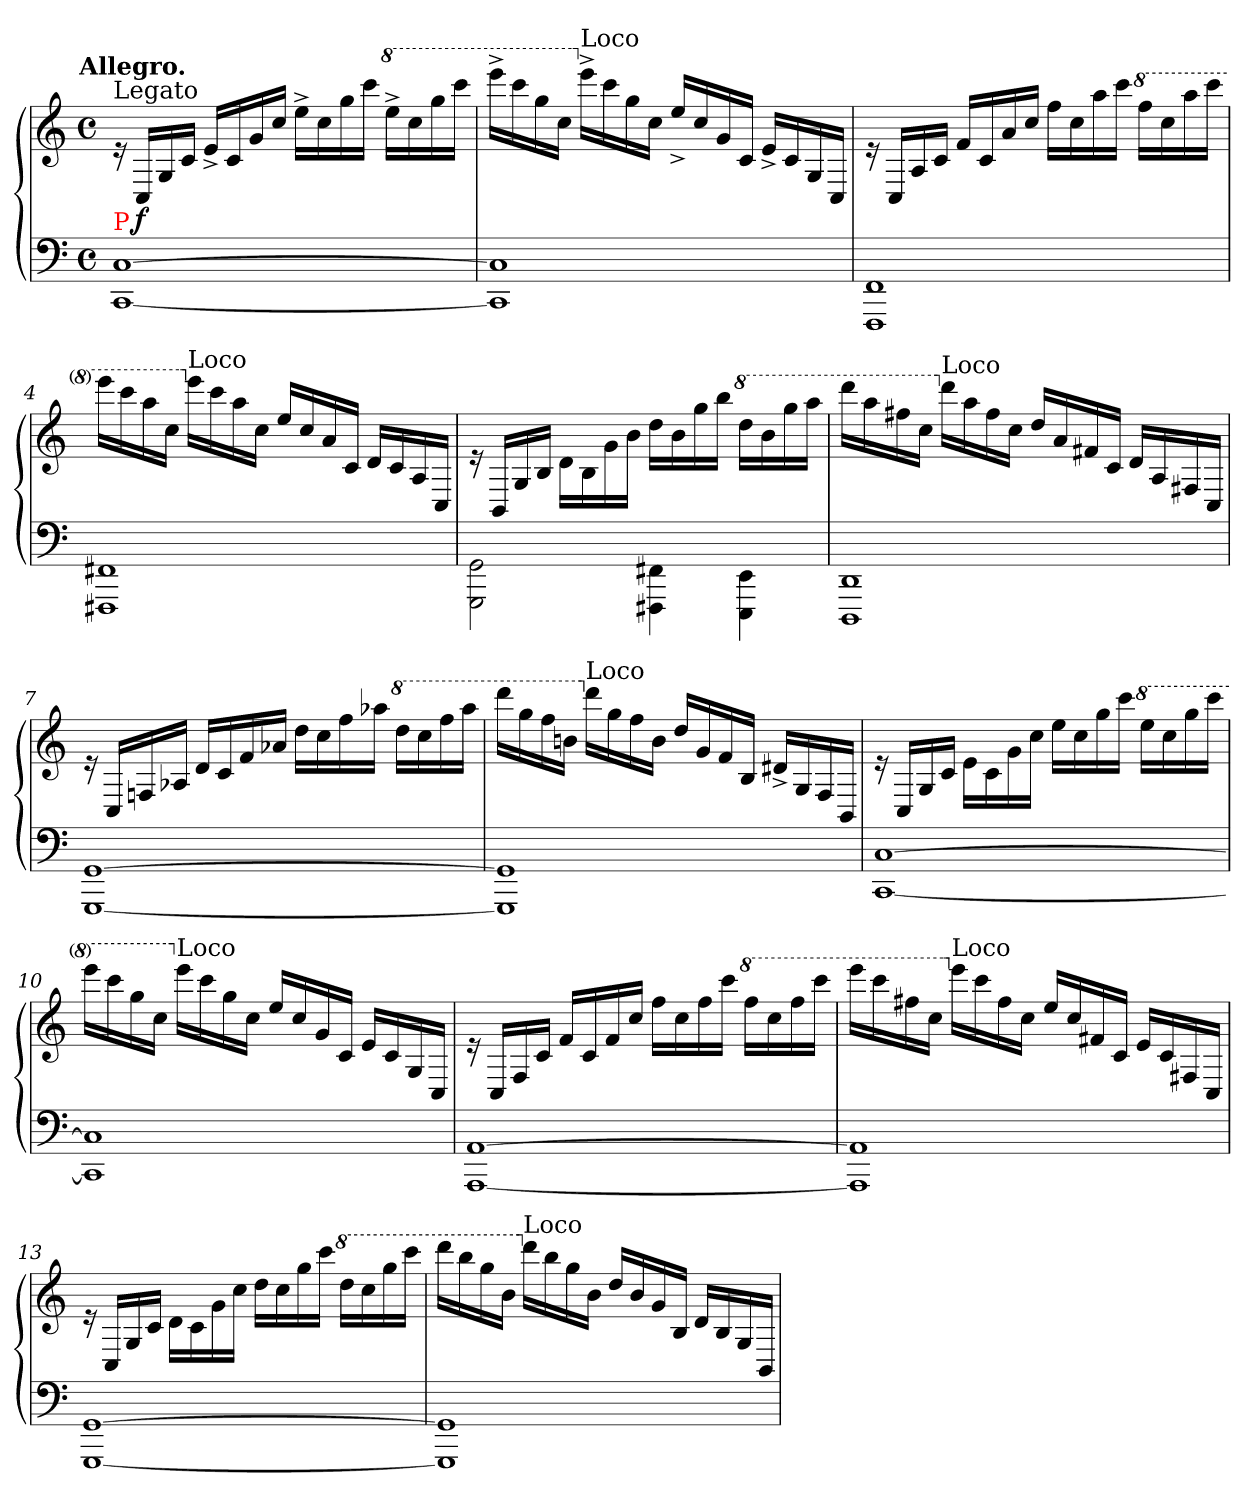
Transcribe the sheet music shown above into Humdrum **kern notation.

**kern	**kern	**dynam
*part1	*part1	*part1
*staff2	*staff1	*staff1/2
*clefF4	*clefG2	*
*k[]	*k[]	*
*C:	*C:	*
!!LO:TX:omd:t=Allegro.
*M4/4	*M4/4	*
*met(c)	*met(c)	*
*MM176	*MM176	*
=1	=1	=1
!	!LO:TX:a:t=Legato	!
!LO:TX:a:color=red:t=P	!	!
[1C [1CC	16re	.
.	16C/LL	f
.	16G/	.
.	16c/JJ	.
.	16e^<LL	.
.	16c	.
.	16g	.
.	16ccJJ	.
.	16ee^>LL	.
.	16cc	.
.	16gg	.
.	16cccJJ	.
*	*8va	*
.	16eee^>LL	.
.	16ccc\	.
.	16ggg	.
.	16ccccJJ	.
=2	=2	=2
1C] 1CC]	16eeee^<\LL	.
.	16cccc	.
.	16ggg	.
.	16cccJJ	.
*	*X8va	*
!	!LO:TX:a:t=Loco	!
.	16eee^<LL	.
.	16ccc	.
.	16gg	.
.	16ccJJ	.
.	16ee^<LL	.
.	16cc	.
.	16g	.
.	16cJJ	.
.	16e^<LL	.
.	16c	.
.	16G/	.
.	16C/JJ	.
=3	=3	=3
1FF 1FFF	16re	.
.	16C/LL	.
.	16A/	.
.	16c/JJ	.
.	16fLL	.
.	16c	.
.	16a	.
.	16ccJJ	.
.	16ffLL	.
.	16cc	.
.	16aa	.
.	16cccJJ	.
*	*8va	*
.	16fffLL	.
.	16ccc	.
.	16aaa	.
.	16ccccJJ	.
=4	=4	=4
1FF#X 1FFF#X	16eeeeLL	.
.	16cccc	.
.	16aaa	.
.	16cccJJ	.
*	*X8va	*
!	!LO:TX:a:t=Loco	!
.	16eeeLL	.
.	16ccc	.
.	16aa	.
.	16ccJJ	.
.	16eeLL	.
.	16cc	.
.	16a	.
.	16cJJ	.
.	16dLL	.
.	16c	.
.	16A/	.
.	16C/JJ	.
=5	=5	=5
2GG\ 2GGG\	16re	.
.	16BB/LL	.
.	16G/	.
.	16B/JJ	.
.	16d\LL	.
.	16B	.
.	16g	.
.	16bJJ	.
4FF#X\ 4FFF#X\	16ddLL	.
.	16b	.
.	16gg	.
.	16bbJJ	.
*	*8va	*
4EE\ 4EEE\	16dddLL	.
.	16bb	.
.	16ggg	.
.	16aaaJJ	.
=6	=6	=6
1DD 1DDD	16ddddLL	.
.	16aaa	.
.	16fff#X	.
.	16cccJJ	.
*	*X8va	*
!	!LO:TX:a:t=Loco	!
.	16dddLL	.
.	16aa	.
.	16ff#	.
.	16ccJJ	.
.	16ddLL	.
.	16a	.
.	16f#X	.
.	16cJJ	.
.	16dLL	.
.	16A/	.
.	16F#X/	.
.	16C/JJ	.
=7	=7	=7
[1GG\ [1GGG\	16re	.
.	16C/LL	.
.	16Fn/	.
.	16A-XJJ	.
.	16dLL	.
.	16c	.
.	16f	.
.	16a-XJJ	.
.	16ddLL	.
.	16cc	.
.	16ff	.
.	16aa-XJJ	.
*	*8va	*
.	16dddLL	.
.	16ccc	.
.	16fff	.
.	16aaa-JJ	.
=8	=8	=8
1GG] 1GGG]	16ddddLL	.
.	16ggg	.
.	16fff	.
.	16bbnJJ	.
*	*X8va	*
!	!LO:TX:a:t=Loco	!
.	16dddLL	.
.	16gg	.
.	16ff	.
.	16bJJ	.
.	16ddLL	.
.	16g	.
.	16f	.
.	16BJJ	.
.	16d#X^<LL	.
.	16G/	.
.	16F/	.
.	16BB/JJ	.
=9	=9	=9
[1C [1CC	16re	.
.	16C/LL	.
.	16G/	.
.	16c/JJ	.
.	16e\LL	.
.	16c	.
.	16g	.
.	16ccJJ	.
.	16eeLL	.
.	16cc	.
.	16gg	.
.	16cccJJ	.
*	*8va	*
.	16eeeLL	.
.	16ccc	.
.	16ggg	.
.	16ccccJJ	.
=10	=10	=10
1C] 1CC]	16eeeeLL	.
.	16cccc	.
.	16ggg	.
.	16cccJJ	.
*	*X8va	*
!	!LO:TX:a:t=Loco	!
.	16eeeLL	.
.	16ccc	.
.	16gg	.
.	16ccJJ	.
.	16eeLL	.
.	16cc	.
.	16g	.
.	16cJJ	.
.	16eLL	.
.	16c	.
.	16G/	.
.	16C/JJ	.
=11	=11	=11
[1AA [1AAA	16re	.
.	16C/LL	.
.	16F/	.
.	16c/JJ	.
.	16fLL	.
.	16c	.
.	16f	.
.	16ccJJ	.
.	16ffLL	.
.	16cc	.
.	16ff	.
.	16cccJJ	.
*	*8va	*
.	16fffLL	.
.	16ccc	.
.	16fff	.
.	16ccccJJ	.
=12	=12	=12
1AA] 1AAA]	16eeeeLL	.
.	16cccc	.
.	16fff#X	.
.	16cccJJ	.
*	*X8va	*
!	!LO:TX:a:t=Loco	!
.	16eeeLL	.
.	16ccc	.
.	16ff#	.
.	16ccJJ	.
.	16eeLL	.
.	16cc	.
.	16f#X	.
.	16cJJ	.
.	16eLL	.
.	16c	.
.	16F#X	.
.	16C/JJ	.
=13	=13	=13
[1GG [1GGG	16re	.
.	16C/LL	.
.	16G/	.
.	16c/JJ	.
.	16d\LL	.
.	16c	.
.	16g	.
.	16ccJJ	.
.	16ddLL	.
.	16cc	.
.	16gg	.
.	16cccJJ	.
*	*8va	*
.	16dddLL	.
.	16ccc	.
.	16ggg	.
.	16ccccJJ	.
=14	=14	=14
1GG] 1GGG]	16ddddLL	.
.	16bbb	.
.	16ggg	.
.	16bbJJ	.
*	*X8va	*
!	!LO:TX:a:t=Loco	!
.	16dddLL	.
.	16bb	.
.	16gg	.
.	16bJJ	.
.	16ddLL	.
.	16b	.
.	16g	.
.	16BJJ	.
.	16dLL	.
.	16B	.
.	16G/	.
.	16BB/JJ	.
=	=	=
*-	*-	*-
